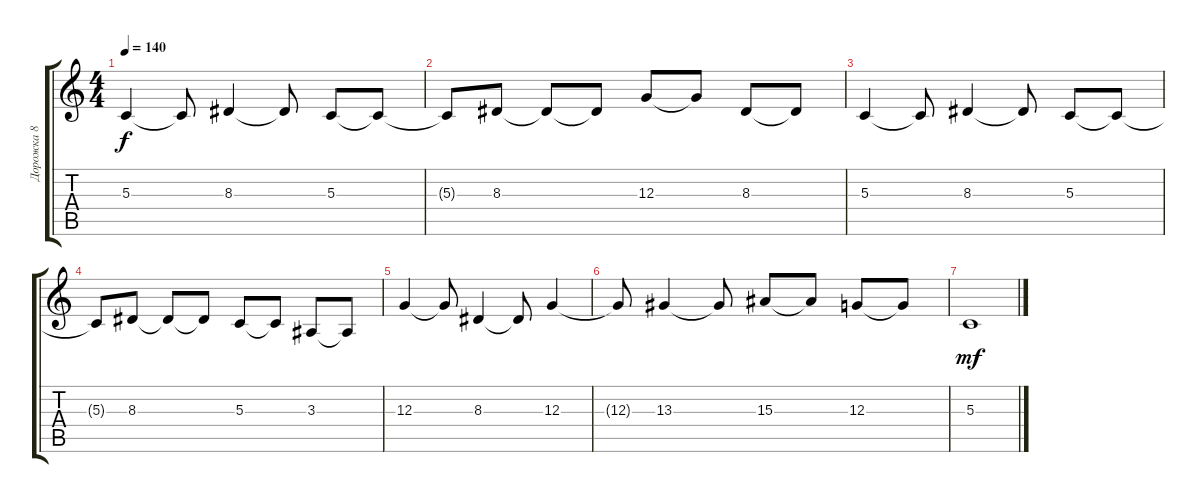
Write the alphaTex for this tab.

\track ("Дорожка 8" "Дорожка 8") {instrument electricgrandpiano}
\staff {score tabs}
\tuning (E4 B3 G3 D3 A2 E2) {hide}
\ts (4 4)
\tempo 140
\clef g2
\ks c
5.3.4{dy f} 5.3{t}.8 8.3.4 8.3{t}.8 5.3.8 5.3{t}.8 |
5.3{t}.8 8.3.8 8.3{t}.8 8.3{t}.8 12.3.8 12.3{t}.8 8.3.8 8.3{t}.8 |
5.3.4 5.3{t}.8 8.3.4 8.3{t}.8 5.3.8 5.3{t}.8 |
5.3{t}.8 8.3.8 8.3{t}.8 8.3{t}.8 5.3.8 5.3{t}.8 3.3.8 3.3{t}.8 |
12.3.4 12.3{t}.8 8.3.4 8.3{t}.8 12.3.4 |
12.3{t}.8 13.3.4 13.3{t}.8 15.3.8 15.3{t}.8 12.3.8 12.3{t}.8 |
5.3.1{dy mf}
